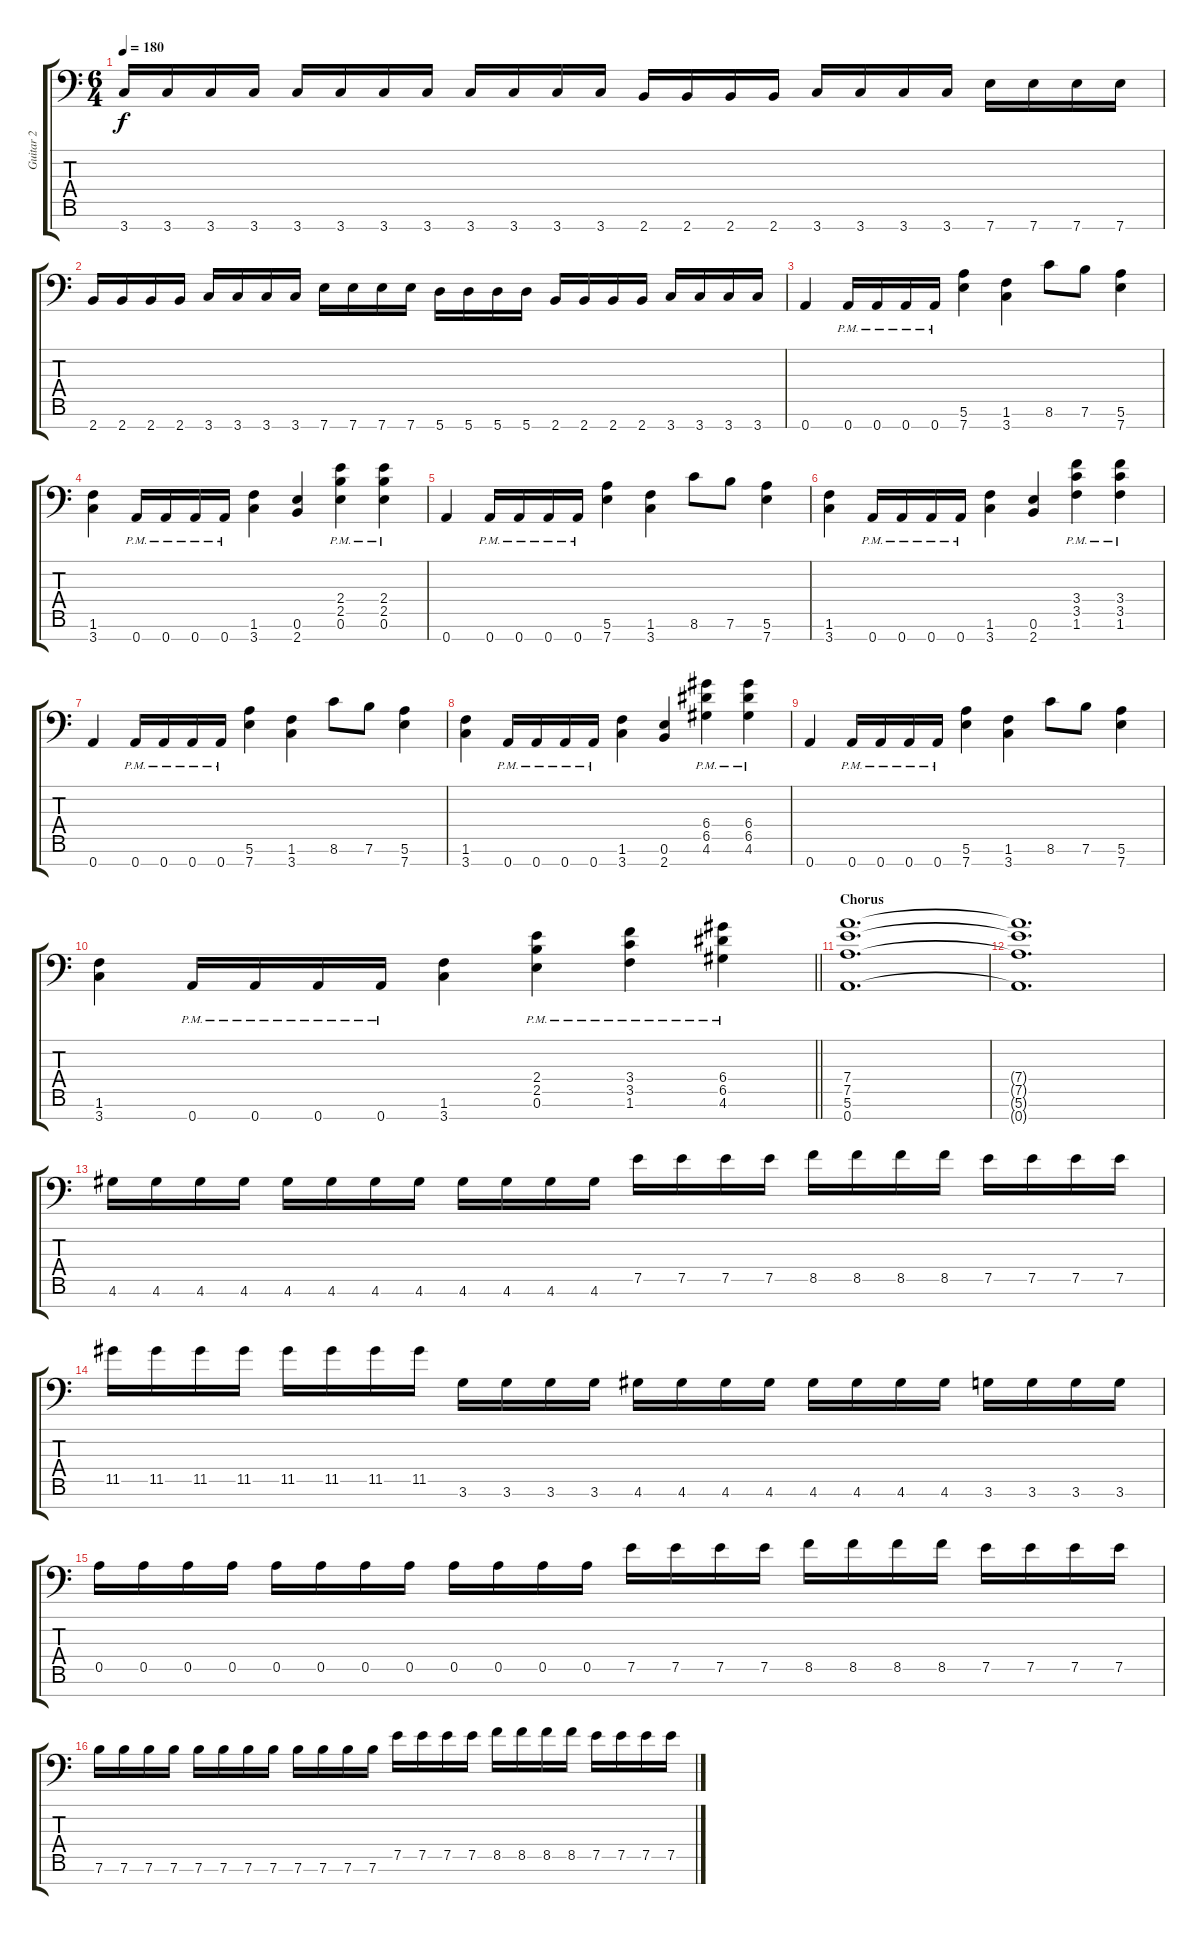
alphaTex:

\track ("Guitar 2" "Guitar 2") {instrument distortionguitar}
\staff {score tabs}
\tuning (E4 B3 G3 D3 A2 E2 A1) {hide}
\ts (6 4)
\tempo 180
\clef f4
\ks c
3.7.16{dy f} 3.7.16 3.7.16 3.7.16 3.7.16 3.7.16 3.7.16 3.7.16 3.7.16 3.7.16 3.7.16 3.7.16 2.7.16 2.7.16 2.7.16 2.7.16 3.7.16 3.7.16 3.7.16 3.7.16 7.7.16 7.7.16 7.7.16 7.7.16 |
2.7.16 2.7.16 2.7.16 2.7.16 3.7.16 3.7.16 3.7.16 3.7.16 7.7.16 7.7.16 7.7.16 7.7.16 5.7.16 5.7.16 5.7.16 5.7.16 2.7.16 2.7.16 2.7.16 2.7.16 3.7.16 3.7.16 3.7.16 3.7.16 |
0.7.4 0.7{pm}.16 0.7{pm}.16 0.7{pm}.16 0.7{pm}.16 (5.6 7.7).4 (1.6 3.7).4 8.6.8 7.6.8 (5.6 7.7).4 |
(1.6 3.7).4 0.7{pm}.16 0.7{pm}.16 0.7{pm}.16 0.7{pm}.16 (1.6 3.7).4 (0.6 2.7).4 (2.4{pm} 2.5{pm} 0.6{pm}).4 (2.4{pm} 2.5{pm} 0.6{pm}).4 |
0.7.4 0.7{pm}.16 0.7{pm}.16 0.7{pm}.16 0.7{pm}.16 (5.6 7.7).4 (1.6 3.7).4 8.6.8 7.6.8 (5.6 7.7).4 |
(1.6 3.7).4 0.7{pm}.16 0.7{pm}.16 0.7{pm}.16 0.7{pm}.16 (1.6 3.7).4 (0.6 2.7).4 (3.4{pm} 3.5{pm} 1.6{pm}).4 (3.4{pm} 3.5{pm} 1.6{pm}).4 |
0.7.4 0.7{pm}.16 0.7{pm}.16 0.7{pm}.16 0.7{pm}.16 (5.6 7.7).4 (1.6 3.7).4 8.6.8 7.6.8 (5.6 7.7).4 |
(1.6 3.7).4 0.7{pm}.16 0.7{pm}.16 0.7{pm}.16 0.7{pm}.16 (1.6 3.7).4 (0.6 2.7).4 (6.4{pm} 6.5{pm} 4.6{pm}).4 (6.4{pm} 6.5{pm} 4.6{pm}).4 |
0.7.4 0.7{pm}.16 0.7{pm}.16 0.7{pm}.16 0.7{pm}.16 (5.6 7.7).4 (1.6 3.7).4 8.6.8 7.6.8 (5.6 7.7).4 |
\barLineRight lightlight
(1.6 3.7).4 0.7{pm}.16 0.7{pm}.16 0.7{pm}.16 0.7{pm}.16 (1.6 3.7).4 (2.4{pm} 2.5{pm} 0.6{pm}).4 (3.4{pm} 3.5{pm} 1.6{pm}).4 (6.4{pm} 6.5{pm} 4.6{pm}).4 |
\section ("" "Chorus")
(7.4 7.5 5.6 0.7).1{d} |
(7.4{t} 7.5{t} 5.6{t} 0.7{t}).1{d} |
4.6.16 4.6.16 4.6.16 4.6.16 4.6.16 4.6.16 4.6.16 4.6.16 4.6.16 4.6.16 4.6.16 4.6.16 7.5.16 7.5.16 7.5.16 7.5.16 8.5.16 8.5.16 8.5.16 8.5.16 7.5.16 7.5.16 7.5.16 7.5.16 |
11.5.16 11.5.16 11.5.16 11.5.16 11.5.16 11.5.16 11.5.16 11.5.16 3.6.16 3.6.16 3.6.16 3.6.16 4.6.16 4.6.16 4.6.16 4.6.16 4.6.16 4.6.16 4.6.16 4.6.16 3.6.16 3.6.16 3.6.16 3.6.16 |
0.5.16 0.5.16 0.5.16 0.5.16 0.5.16 0.5.16 0.5.16 0.5.16 0.5.16 0.5.16 0.5.16 0.5.16 7.5.16 7.5.16 7.5.16 7.5.16 8.5.16 8.5.16 8.5.16 8.5.16 7.5.16 7.5.16 7.5.16 7.5.16 |
7.6.16 7.6.16 7.6.16 7.6.16 7.6.16 7.6.16 7.6.16 7.6.16 7.6.16 7.6.16 7.6.16 7.6.16 7.5.16 7.5.16 7.5.16 7.5.16 8.5.16 8.5.16 8.5.16 8.5.16 7.5.16 7.5.16 7.5.16 7.5.16
